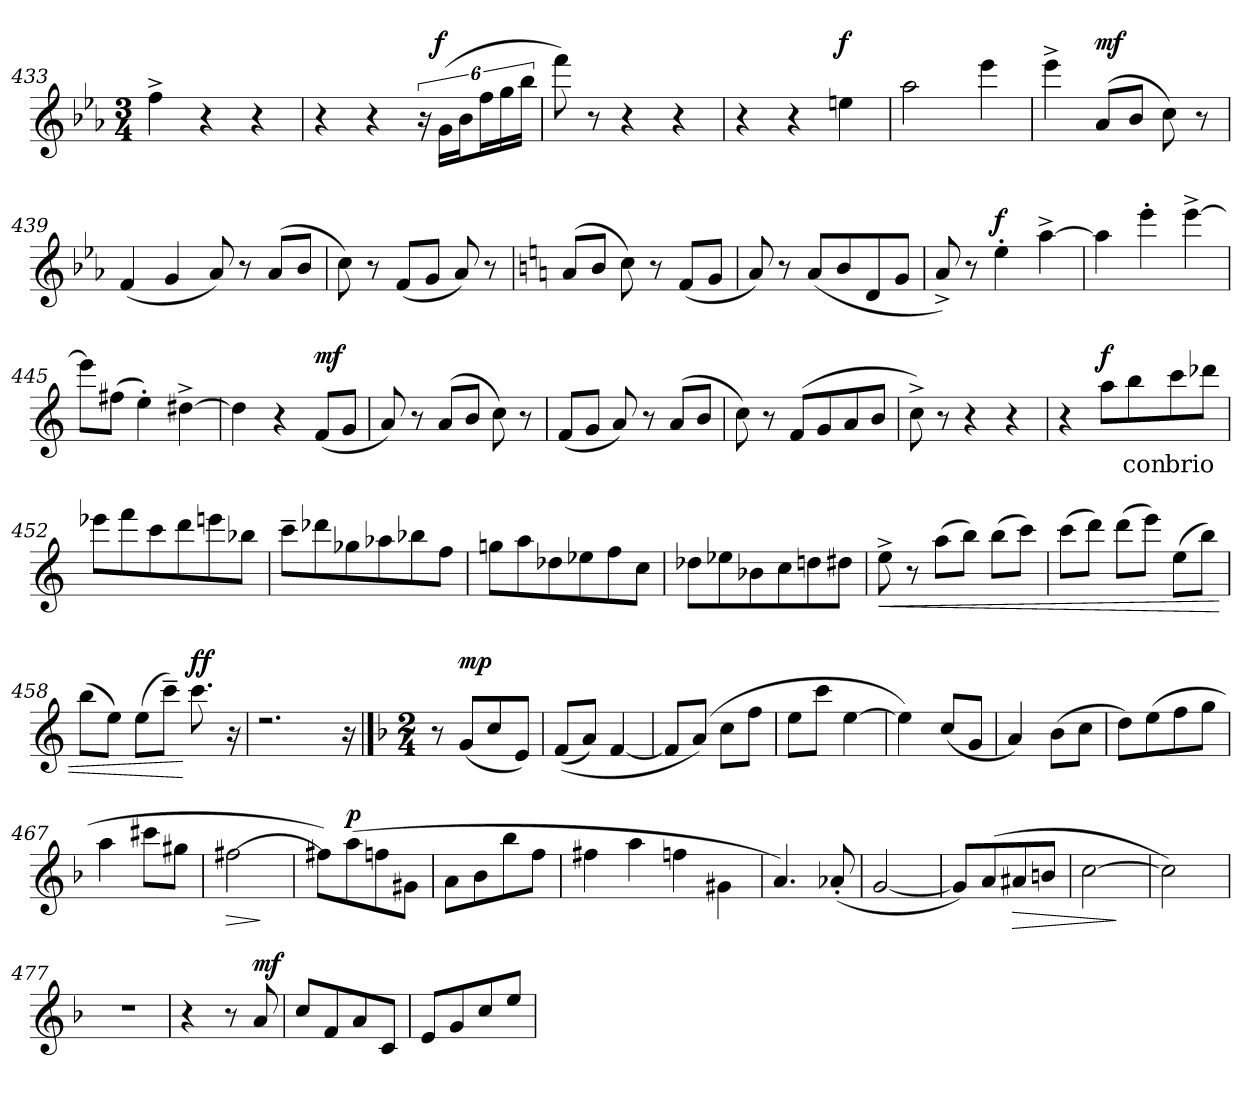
**kern	**text	**dynam
*part1	*part1	*part1
*staff1	*staff1	*staff1
*clefG2	*	*
*k[b-e-a-]	*	*
*M3/4	*	*
=433	=433	=433
4ff^\	.	.
4r	.	.
4r	.	.
=434	=434	=434
4r	.	.
4r	.	.
24r	.	.
!	!	!LO:DY:b
(24g\LL	.	f
24b-\J	.	.
24ff\L	.	.
24gg\	.	.
24bb-\JJ	.	.
=435	=435	=435
8fff\)	.	.
8r	.	.
4r	.	.
4r	.	.
!!LO:LB:g=z
=436	=436	=436
4r	.	.
4r	.	.
!	!	!LO:DY:b
4een\	.	f
=437	=437	=437
2aa-\	.	.
4eee-\	.	.
=438	=438	=438
4eee-^\	.	.
!	!	!LO:DY:b
(8a-/L	.	mf
8b-/J	.	.
8cc\)	.	.
8r	.	.
=439	=439	=439
(4f/	.	.
4g/	.	.
8a-/)	.	.
8r	.	.
(8a-/L	.	.
8b-/J	.	.
=440	=440	=440
8cc\)	.	.
8r	.	.
(8f/L	.	.
8g/J	.	.
8a-/)	.	.
8r	.	.
!!LO:LB:g=z
=441	=441	=441
*k[]	*	*
(8a/L	.	.
8b/J	.	.
8cc\)	.	.
8r	.	.
(8f/L	.	.
8g/J	.	.
=442	=442	=442
8a/)	.	.
8r	.	.
(8a/L	.	.
8b/	.	.
8d/	.	.
8g/J	.	.
=443	=443	=443
8a^/)	.	.
8r	.	.
!	!	!LO:DY:b
4ee'\	.	f
[4aa^\	.	.
=444	=444	=444
4aa\]	.	.
4eee'\	.	.
[4eee^\	.	.
!!LO:LB:g=z
=445	=445	=445
8eee\L]	.	.
(8ff#X\J	.	.
4ee'\)	.	.
[4dd#X^\	.	.
=446	=446	=446
4dd#\]	.	.
4r	.	.
!	!	!LO:DY:b
(8f/L	.	mf
8g/J	.	.
=447	=447	=447
8a/)	.	.
8r	.	.
(8a/L	.	.
8b/J	.	.
8cc\)	.	.
8r	.	.
=448	=448	=448
(8f/L	.	.
8g/J	.	.
8a/)	.	.
8r	.	.
(8a/L	.	.
8b/J	.	.
!!LO:LB:g=z
=449	=449	=449
8cc\)	.	.
8r	.	.
(8f/L	.	.
8g/	.	.
8a/	.	.
8b/J	.	.
=450	=450	=450
8cc^\)	.	.
8r	.	.
4r	.	.
4r	.	.
=451	=451	=451
4r	.	.
!	!	!LO:DY:b
8aa\L	.	f
8bb\	con	.
8ccc\	brio	.
8ddd-X\J	.	.
=452	=452	=452
8eee-X\L	.	.
8fff\	.	.
8ccc\	.	.
8ddd\	.	.
8eeen\	.	.
8bb-X\J	.	.
!!LO:LB:g=z
=453	=453	=453
8ccc~\L	.	.
8ddd-X\	.	.
8gg-X\	.	.
8aa-X\	.	.
8bb-X\	.	.
8ff\J	.	.
=454	=454	=454
8ggn\L	.	.
8aa\	.	.
8dd-X\	.	.
8ee-X\	.	.
8ff\	.	.
8cc\J	.	.
=455	=455	=455
8dd-X\L	.	.
8ee-X\	.	.
8b-X\	.	.
8cc\	.	.
8ddn\	.	.
8dd#X\J	.	.
!!LO:LB:g=z
=456	=456	=456
!	!	!LO:HP:b
8ee^\	.	<
8r	.	.
(8aa\L	.	.
8bb\J)	.	.
(8bb\L	.	.
8ccc\J)	.	.
=457	=457	=457
(8ccc\L	.	.
8ddd\J)	.	.
(8ddd\L	.	.
8eee\J)	.	.
(8ee\L	.	.
8bb\J)	.	.
=458	=458	=458
(8bb\L	.	.
8ee\J)	.	.
(8ee\L	.	.
8ccc~\J)	.	.
!	!	!LO:DY:n=1:b
8.ccc\	.	[ ff
16r	.	.
=459	=459	=459
2.rdd	.	.
16r	.	.
!!LO:LB:g=z
==460	==460	==460
*k[b-]	*	*
*M2/4	*	*
8r	.	.
!	!	!LO:DY:b
(8g/L	.	mp
8cc/	.	.
8e/J)	.	.
=461	=461	=461
((8f/L	.	.
8a/J)	.	.
[4f/	.	.
=462	=462	=462
8f/L]	.	.
(8a/J)	.	.
8cc\L	.	.
8ff\J	.	.
=463	=463	=463
8ee\L	.	.
8ccc\J	.	.
[4ee\	.	.
=464	=464	=464
4ee\])	.	.
(8cc/L	.	.
8g/J	.	.
=465	=465	=465
4a/)	.	.
(8b-\L	.	.
8cc\J	.	.
=466	=466	=466
8dd\L)	.	.
(8ee\	.	.
8ff\	.	.
8gg\J	.	.
=467	=467	=467
4aa\	.	.
8ccc#X\L	.	.
8gg#X\J	.	.
=468	=468	=468
!	!	!LO:HP:b
[2ff#X\	.	>
.	.	]
!!LO:LB:g=z
=469	=469	=469
8ff#X\L])	.	.
!	!	!LO:DY:b
(8aa\	.	p
8ffn\	.	.
8g#X\J	.	.
=470	=470	=470
8a\L	.	.
8b-\	.	.
8bb-\	.	.
8ff\J	.	.
=471	=471	=471
4ff#X\	.	.
4aa\	.	.
4ffn\	.	.
4g#X\	.	.
=472	=472	=472
4.a/)	.	.
(8a-X'/	.	.
=473	=473	=473
[2g/	.	.
=474	=474	=474
8g/L])	.	.
(8a/	.	.
!	!	!LO:HP:b
8a#X/	.	>
8bn/J	.	.
=475	=475	=475
[2cc\	.	.
.	.	]
=476	=476	=476
2cc\])	.	.
=477	=477	=477
2rdd	.	.
=478	=478	=478
4r	.	.
8r	.	.
!	!	!LO:DY:b
8a/	.	mf
=479	=479	=479
8cc/L	.	.
8f/	.	.
8a/	.	.
8c/J	.	.
!!LO:LB:g=z
=480	=480	=480
8e/L	.	.
8g/	.	.
8cc/	.	.
8ee/J	.	.
=	=	=
*-	*-	*-
